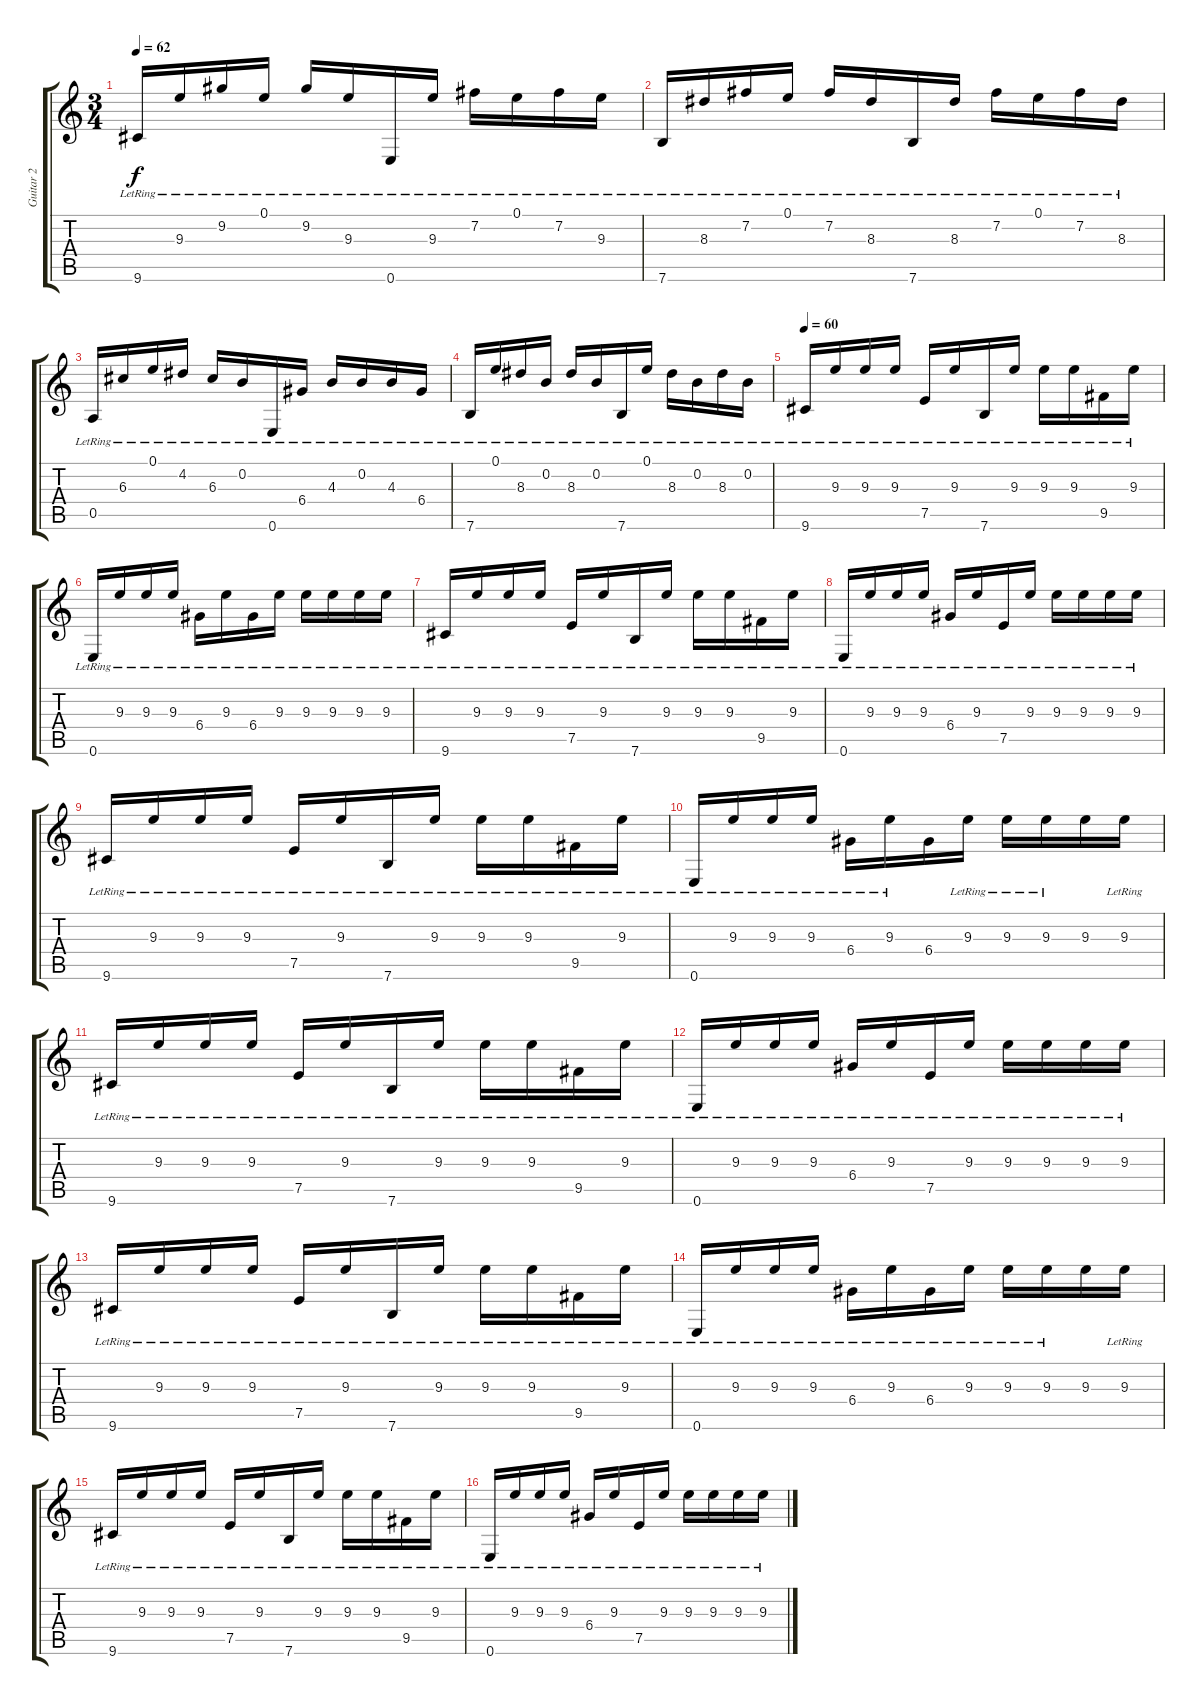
\track ("Guitar 2" "Guitar 2") {instrument electricguitarjazz}
\staff {score tabs}
\tuning (E4 B3 G3 D3 A2 E2) {hide}
\ts (3 4)
\tempo 62
\clef g2
\ks c
9.6{lr}.16{dy f} 9.3{lr}.16 9.2{lr}.16 0.1{lr}.16 9.2{lr}.16 9.3{lr}.16 0.6{lr}.16 9.3{lr}.16 7.2{lr}.16 0.1{lr}.16 7.2{lr}.16 9.3{lr}.16 |
7.6{lr}.16 8.3{lr}.16 7.2{lr}.16 0.1{lr}.16 7.2{lr}.16 8.3{lr}.16 7.6{lr}.16 8.3{lr}.16 7.2{lr}.16 0.1{lr}.16 7.2{lr}.16 8.3{lr}.16 |
0.5{lr}.16 6.3{lr}.16 0.1{lr}.16 4.2{lr}.16 6.3{lr}.16 0.2{lr}.16 0.6{lr}.16 6.4{lr}.16 4.3{lr}.16 0.2{lr}.16 4.3{lr}.16 6.4{lr}.16 |
7.6{lr}.16 0.1{lr}.16 8.3{lr}.16 0.2{lr}.16 8.3{lr}.16 0.2{lr}.16 7.6{lr}.16 0.1{lr}.16 8.3{lr}.16 0.2{lr}.16 8.3{lr}.16 0.2{lr}.16 |
\tempo 60
9.6{lr}.16 9.3{lr}.16 9.3{lr}.16 9.3{lr}.16 7.5{lr}.16 9.3{lr}.16 7.6{lr}.16 9.3{lr}.16 9.3{lr}.16 9.3{lr}.16 9.5{lr}.16 9.3{lr}.16 |
0.6{lr}.16 9.3{lr}.16 9.3{lr}.16 9.3{lr}.16 6.4{lr}.16 9.3{lr}.16 6.4{lr}.16 9.3{lr}.16 9.3{lr}.16 9.3{lr}.16 9.3{lr}.16 9.3{lr}.16 |
9.6{lr}.16 9.3{lr}.16 9.3{lr}.16 9.3{lr}.16 7.5{lr}.16 9.3{lr}.16 7.6{lr}.16 9.3{lr}.16 9.3{lr}.16 9.3{lr}.16 9.5{lr}.16 9.3{lr}.16 |
0.6{lr}.16 9.3{lr}.16 9.3{lr}.16 9.3{lr}.16 6.4{lr}.16 9.3{lr}.16 7.5{lr}.16 9.3{lr}.16 9.3{lr}.16 9.3{lr}.16 9.3{lr}.16 9.3{lr}.16 |
9.6{lr}.16 9.3{lr}.16 9.3{lr}.16 9.3{lr}.16 7.5{lr}.16 9.3{lr}.16 7.6{lr}.16 9.3{lr}.16 9.3{lr}.16 9.3{lr}.16 9.5{lr}.16 9.3{lr}.16 |
0.6{lr}.16 9.3{lr}.16 9.3{lr}.16 9.3{lr}.16 6.4{lr}.16 9.3{lr}.16 6.4.16 9.3{lr}.16 9.3{lr}.16 9.3{lr}.16 9.3.16 9.3{lr}.16 |
9.6{lr}.16 9.3{lr}.16 9.3{lr}.16 9.3{lr}.16 7.5{lr}.16 9.3{lr}.16 7.6{lr}.16 9.3{lr}.16 9.3{lr}.16 9.3{lr}.16 9.5{lr}.16 9.3{lr}.16 |
0.6{lr}.16 9.3{lr}.16 9.3{lr}.16 9.3{lr}.16 6.4{lr}.16 9.3{lr}.16 7.5{lr}.16 9.3{lr}.16 9.3{lr}.16 9.3{lr}.16 9.3{lr}.16 9.3{lr}.16 |
9.6{lr}.16 9.3{lr}.16 9.3{lr}.16 9.3{lr}.16 7.5{lr}.16 9.3{lr}.16 7.6{lr}.16 9.3{lr}.16 9.3{lr}.16 9.3{lr}.16 9.5{lr}.16 9.3{lr}.16 |
0.6{lr}.16 9.3{lr}.16 9.3{lr}.16 9.3{lr}.16 6.4{lr}.16 9.3{lr}.16 6.4{lr}.16 9.3{lr}.16 9.3{lr}.16 9.3{lr}.16 9.3.16 9.3{lr}.16 |
9.6{lr}.16 9.3{lr}.16 9.3{lr}.16 9.3{lr}.16 7.5{lr}.16 9.3{lr}.16 7.6{lr}.16 9.3{lr}.16 9.3{lr}.16 9.3{lr}.16 9.5{lr}.16 9.3{lr}.16 |
0.6{lr}.16 9.3{lr}.16 9.3{lr}.16 9.3{lr}.16 6.4{lr}.16 9.3{lr}.16 7.5{lr}.16 9.3{lr}.16 9.3{lr}.16 9.3{lr}.16 9.3{lr}.16 9.3{lr}.16
